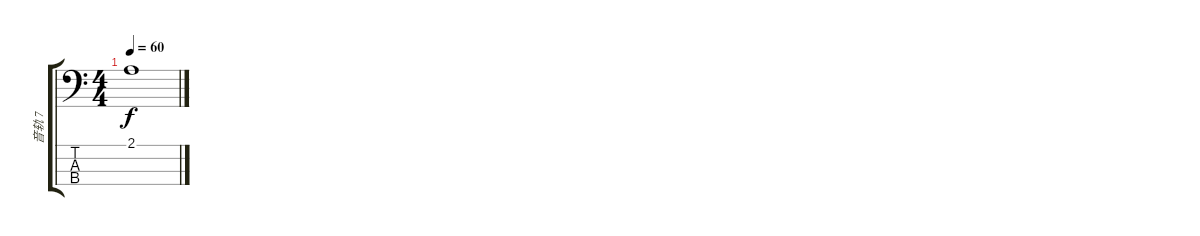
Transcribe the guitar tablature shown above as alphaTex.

\track ("音轨 7" "音轨 7") {instrument electricbasspick}
\staff {score tabs}
\tuning (G2 D2 A1 E1) {hide}
\ts (4 4)
\tempo 60
\clef f4
\ks c
2.1.1{dy f}
